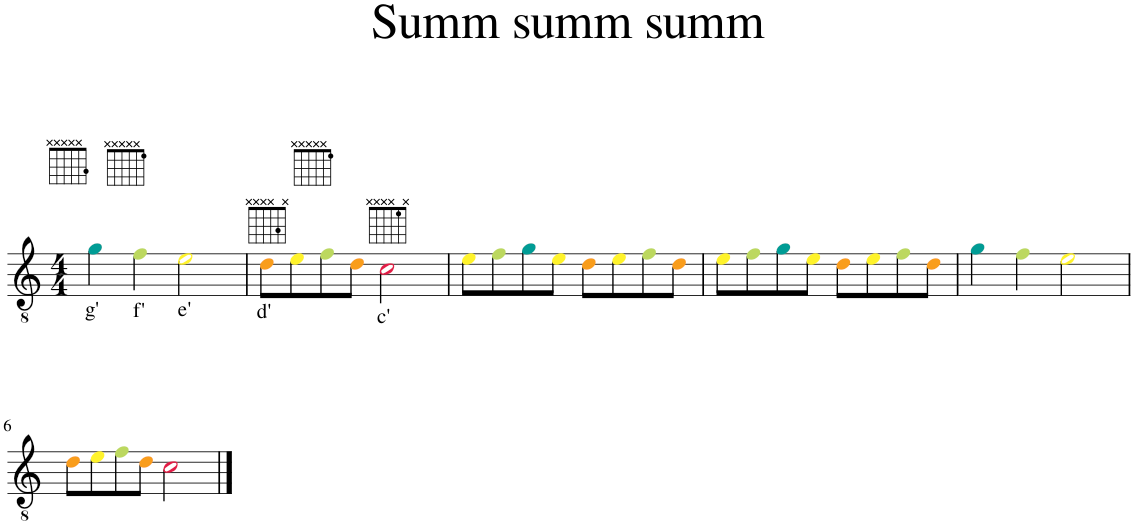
**kern
*part1
*staff1
*I"Classical Guitar
*I'Guit.
*clefGv2
*k[]
*M4/4
=1
!LO:TX:b:t=g'
4gi\
!LO:TX:b:t=f'
4fj\
!LO:TX:b:t=e'
2eZ\
=2
!LO:TX:b:t=d'
8dV\L
8eZ\
8fj\
8dV\J
!LO:TX:b:t=c'
2cN\
=3
8eZ\L
8fj\
8gi\
8eZ\J
8dV\L
8eZ\
8fj\
8dV\J
=4
8eZ\L
8fj\
8gi\
8eZ\J
8dV\L
8eZ\
8fj\
8dV\J
=5
4gi\
4fj\
2eZ\
!!LO:LB:g=z
=6
8dV\L
8eZ\
8fj\
8dV\J
2cN\
==
*-
